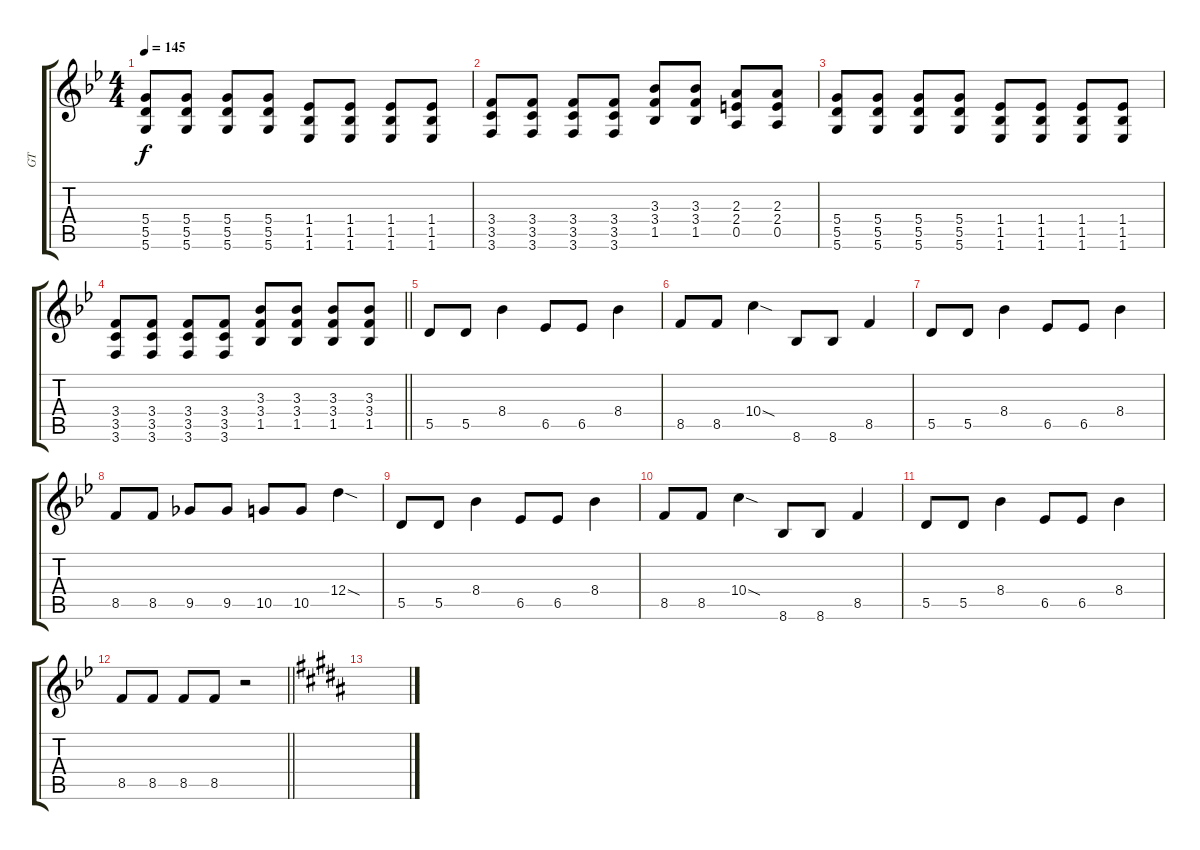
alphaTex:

\track ("GT" "GT") {instrument distortionguitar}
\staff {score tabs}
\tuning (E4 B3 G3 D3 A2 D2) {hide}
\ts (4 4)
\tempo 145
\clef g2
\ks bb
(5.4 5.5 5.6).8{dy f} (5.4 5.5 5.6).8 (5.4 5.5 5.6).8 (5.4 5.5 5.6).8 (1.4 1.5 1.6).8 (1.4 1.5 1.6).8 (1.4 1.5 1.6).8 (1.4 1.5 1.6).8 |
(3.4 3.5 3.6).8 (3.4 3.5 3.6).8 (3.4 3.5 3.6).8 (3.4 3.5 3.6).8 (3.3 3.4 1.5).8 (3.3 3.4 1.5).8 (2.3 2.4 0.5).8 (2.3 2.4 0.5).8 |
(5.4 5.5 5.6).8 (5.4 5.5 5.6).8 (5.4 5.5 5.6).8 (5.4 5.5 5.6).8 (1.4 1.5 1.6).8 (1.4 1.5 1.6).8 (1.4 1.5 1.6).8 (1.4 1.5 1.6).8 |
\barLineRight lightlight
(3.4 3.5 3.6).8 (3.4 3.5 3.6).8 (3.4 3.5 3.6).8 (3.4 3.5 3.6).8 (3.3 3.4 1.5).8 (3.3 3.4 1.5).8 (3.3 3.4 1.5).8 (3.3 3.4 1.5).8 |
5.5.8{volume 6 instrument overdrivenguitar} 5.5.8 8.4.4 6.5.8 6.5.8 8.4.4 |
8.5.8 8.5.8 10.4{sod}.4 8.6.8 8.6.8 8.5.4 |
5.5.8 5.5.8 8.4.4 6.5.8 6.5.8 8.4.4 |
8.5.8 8.5.8 9.5.8 9.5.8 10.5.8 10.5.8 12.4{sod}.4 |
5.5.8 5.5.8 8.4.4 6.5.8 6.5.8 8.4.4 |
8.5.8 8.5.8 10.4{sod}.4 8.6.8 8.6.8 8.5.4 |
5.5.8 5.5.8 8.4.4 6.5.8 6.5.8 8.4.4 |
\barLineRight lightlight
8.5.8 8.5.8 8.5.8 8.5.8 r.2 |
\ks b
